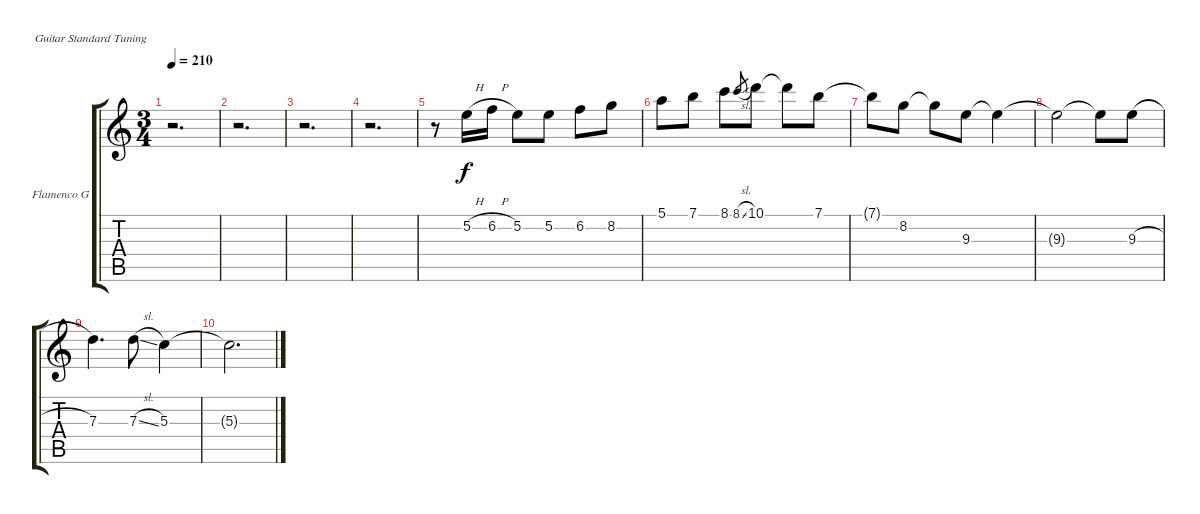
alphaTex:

\defaultSystemsLayout 4
\bracketExtendMode groupsimilarinstruments
\firstSystemTrackNameOrientation horizontal
\otherSystemsTrackNameOrientation horizontal
\track ("Flamenco Guitar" "Flamenco G") {instrument acousticguitarnylon}
\staff {score tabs}
\tuning (E4 B3 G3 D3 A2 E2)
\ts (3 4)
\tempo 210
\clef g2
\scale
0.386139
\ks c
r.2{d dy f instrument acousticguitarnylon} |
\scale
0.20462 r.2{d} |
\scale
0.20462 r.2{d} |
\scale
0.20462 r.2{d} |
\scale
0.25 r.8 5.2{h}.16 6.2{h}.16 5.2.8 5.2.8 6.2.8 8.2.8 |
\scale
0.25 5.1.8 7.1.8 8.1.8 8.1{sl}.8{gr} 10.1.8 10.1{t}.8 7.1.8 |
\scale
0.25 7.1{t}.8 8.2.8 8.2{t}.8 9.3.8 9.3{t}.4 |
\scale
0.25 9.3{t}.2 9.3{t}.8 9.3{h}.8 |
\scale
0.25 7.3.4{d} 7.3{sl}.8 5.3.4 |
\scale
0.25 5.3{t}.2{d} |
\scale
0.25 |
\scale
0.25 |
\scale
0.25 |
\scale
0.25 |
\scale
0.25 |
\scale
0.25
